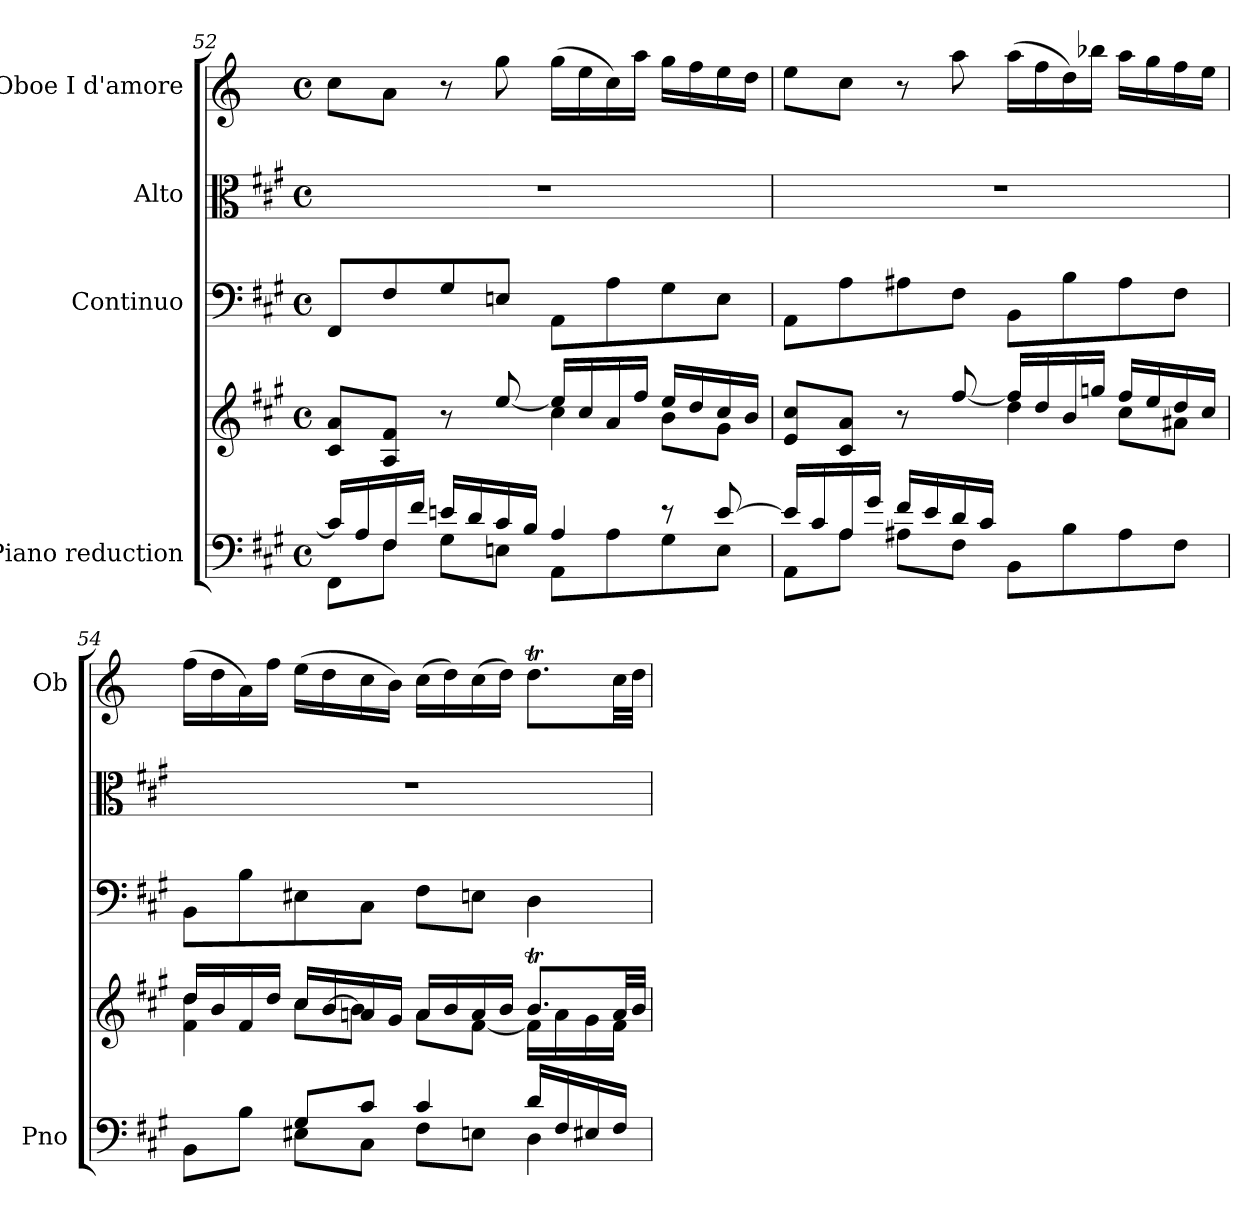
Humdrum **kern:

**kern	**kern	**kern	**kern	**kern
*part4	*part4	*part3	*part2	*part1
*staff5	*staff4	*staff3	*staff2	*staff1
*I"Piano reduction	*	*I"Continuo	*I"Alto	*I"Oboe I d'amore
*I'Pno	*	*	*	*I'Ob
!!LO:LB:g=z
*clefF4	*clefG2	*clefF4	*clefC3	*clefG2
*	*	*	*	*ITrd2c3
*k[f#c#g#]	*k[f#c#g#]	*k[f#c#g#]	*k[f#c#g#]	*k[f#c#g#]
*M4/4	*M4/4	*M4/4	*M4/4	*M4/4
*met(c)	*met(c)	*met(c)	*met(c)	*met(c)
=52	=52	=52	=52	=52
*^	*^	*	*	*
16c#/LL]	8FF#\L	8c#/ 8a/L	2ryy	8FF#/L	1r	8a\L
16A/	.	.	.	.	.	.
16F#/	8F#\J	8A/ 8f#/J	.	8F#/	.	8f#\J
16f#/JJ	.	.	.	.	.	.
16en/LL	8G#\L	8r	.	8G#/	.	8r
16d/	.	.	.	.	.	.
16c#/	8En\J	[8ee/	.	8En/J	.	8ee\
16B/JJ	.	.	.	.	.	.
4A/	8AA\L	16ee/LL]	4cc#\	8AA\L	.	(>16ee\LL
.	.	16cc#/	.	.	.	16cc#\
.	8A\	16a/	.	8A\	.	16a\)
.	.	16ff#/JJ	.	.	.	16ff#\JJ
8r	8G#\	16ee/LL	8b\L	8G#\	.	16ee\LL
.	.	16dd/	.	.	.	16dd\
[8e/	8E\J	16cc#/	8g#\J	8E\J	.	16cc#\
.	.	16b/JJ	.	.	.	16b\JJ
=53	=53	=53	=53	=53	=53	=53
16e/LL]	8AA\L	8e/ 8cc#/L	2ryy	8AA\L	1r	8cc#\L
16c#/	.	.	.	.	.	.
16A/	8A\J	8c#/ 8a/J	.	8A\	.	8a\J
16g#/JJ	.	.	.	.	.	.
16f#/LL	8A#X\L	8r	.	8A#X\	.	8r
16e/	.	.	.	.	.	.
16d/	8F#\J	[8ff#/	.	8F#\J	.	8ff#\
16c#/JJ	.	.	.	.	.	.
2ryy	8BB\L	16ff#/LL]	4dd\	8BB\L	.	(>16ff#\LL
.	.	16dd/	.	.	.	16dd\
.	8B\	16b/	.	8B\	.	16b\)
.	.	16ggn/JJ	.	.	.	16ggn\JJ
.	8A#\	16ff#/LL	8cc#\L	8A#\	.	16ff#\LL
.	.	16ee/	.	.	.	16ee\
.	8F#\J	16dd/	8a#X\J	8F#\J	.	16dd\
.	.	16cc#/JJ	.	.	.	16cc#\JJ
=54	=54	=54	=54	=54	=54	=54
4ryy	8BB\L	16dd/LL	4f#\ 4dd\	8BB\L	1r	(>16dd\LL
.	.	16b/	.	.	.	16b\
.	8B\J	16f#/	.	8B\	.	16f#\)
.	.	16dd/JJ	.	.	.	16dd\JJ
8G#/L	8E#X\L	16cc#/LL	8cc#\L	8E#X\	.	(>16cc#\LL
.	.	[16b/	.	.	.	16b\
8c#/J	8C#\J	16an/	8b\J]	8C#\J	.	16a\
.	.	16g#/JJ	.	.	.	16g#\JJ)
4c#/	8F#\L	16a/LL	8a\L	8F#\L	.	(>16a\LL
.	.	16b/	.	.	.	16b\)
.	8En\J	16a/	[8f#\J	8En\J	.	(>16a\
.	.	16b/JJ	.	.	.	16b\JJ)
16d/LL	4D\	8.bT/L	16f#\LL]	4D\	.	8.bT\L
16F#/	.	.	16a\	.	.	.
16E#X/	.	.	16g#\	.	.	.
16F#/JJ	.	32a/LL	16f#\JJ	.	.	32a\LL
.	.	32b/JJJ	.	.	.	32b\JJJ
*v	*v	*	*	*	*	*
*	*v	*v	*	*	*
=	=	=	=	=
*-	*-	*-	*-	*-
